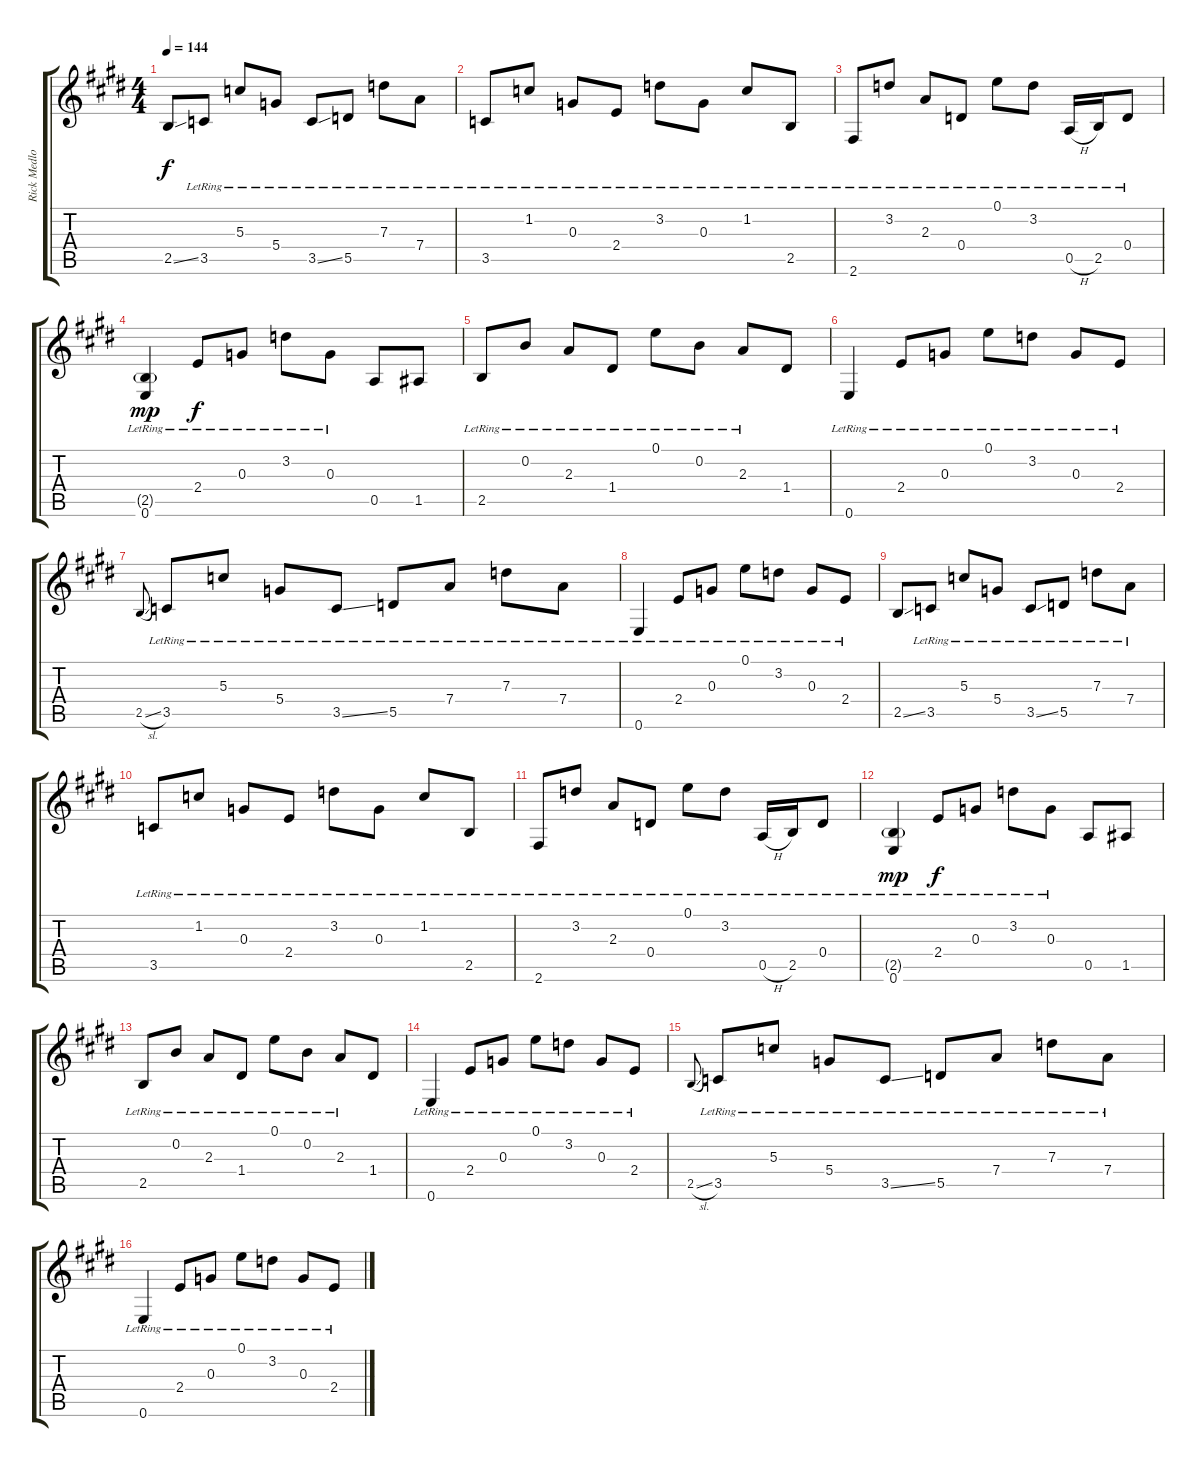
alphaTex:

\track ("Rick Medlocke Guitar" "Rick Medlo") {instrument electricguitarclean}
\staff {score tabs}
\tuning (E4 B3 G3 D3 A2 E2) {hide}
\ts (4 4)
\tempo 144
\clef g2
\ks c#minor
2.5{ss}.8{dy f} 3.5{lr}.8 5.3{lr}.8 5.4{lr}.8 3.5{ss lr}.8 5.5{lr}.8 7.3{lr}.8 7.4{lr}.8 |
3.5{lr}.8 1.2{lr}.8 0.3{lr}.8 2.4{lr}.8 3.2{lr}.8 0.3{lr}.8 1.2{lr}.8 2.5{lr}.8 |
2.6{lr}.8 3.2{lr}.8 2.3{lr}.8 0.4{lr}.8 0.1{lr}.8 3.2{lr}.8 0.5{h lr}.16 2.5{lr}.16 0.4{lr}.8 |
(2.5{g} 0.6{lr}).4{dy mp} 2.4{lr}.8{dy f} 0.3{lr}.8 3.2{lr}.8 0.3{lr}.8 0.5.8 1.5.8 |
2.5{lr}.8 0.2{lr}.8 2.3{lr}.8 1.4{lr}.8 0.1{lr}.8 0.2{lr}.8 2.3{lr}.8 1.4.8 |
0.6{lr}.4 2.4{lr}.8 0.3{lr}.8 0.1{lr}.8 3.2{lr}.8 0.3{lr}.8 2.4{lr}.8 |
2.5{sl}.8{gr onbeat} 3.5{lr}.8 5.3{lr}.8 5.4{lr}.8 3.5{ss lr}.8 5.5{lr}.8 7.4{lr}.8 7.3{lr}.8 7.4{lr}.8 |
0.6{lr}.4 2.4{lr}.8 0.3{lr}.8 0.1{lr}.8 3.2{lr}.8 0.3{lr}.8 2.4{lr}.8 |
2.5{ss}.8 3.5{lr}.8 5.3{lr}.8 5.4{lr}.8 3.5{ss lr}.8 5.5{lr}.8 7.3{lr}.8 7.4{lr}.8 |
3.5{lr}.8 1.2{lr}.8 0.3{lr}.8 2.4{lr}.8 3.2{lr}.8 0.3{lr}.8 1.2{lr}.8 2.5{lr}.8 |
2.6{lr}.8 3.2{lr}.8 2.3{lr}.8 0.4{lr}.8 0.1{lr}.8 3.2{lr}.8 0.5{h lr}.16 2.5{lr}.16 0.4{lr}.8 |
(2.5{g} 0.6{lr}).4{dy mp} 2.4{lr}.8{dy f} 0.3{lr}.8 3.2{lr}.8 0.3{lr}.8 0.5.8 1.5.8 |
2.5{lr}.8 0.2{lr}.8 2.3{lr}.8 1.4{lr}.8 0.1{lr}.8 0.2{lr}.8 2.3{lr}.8 1.4.8 |
0.6{lr}.4 2.4{lr}.8 0.3{lr}.8 0.1{lr}.8 3.2{lr}.8 0.3{lr}.8 2.4{lr}.8 |
2.5{sl}.8{gr onbeat} 3.5{lr}.8 5.3{lr}.8 5.4{lr}.8 3.5{ss lr}.8 5.5{lr}.8 7.4{lr}.8 7.3{lr}.8 7.4{lr}.8 |
0.6{lr}.4 2.4{lr}.8 0.3{lr}.8 0.1{lr}.8 3.2{lr}.8 0.3{lr}.8 2.4{lr}.8
